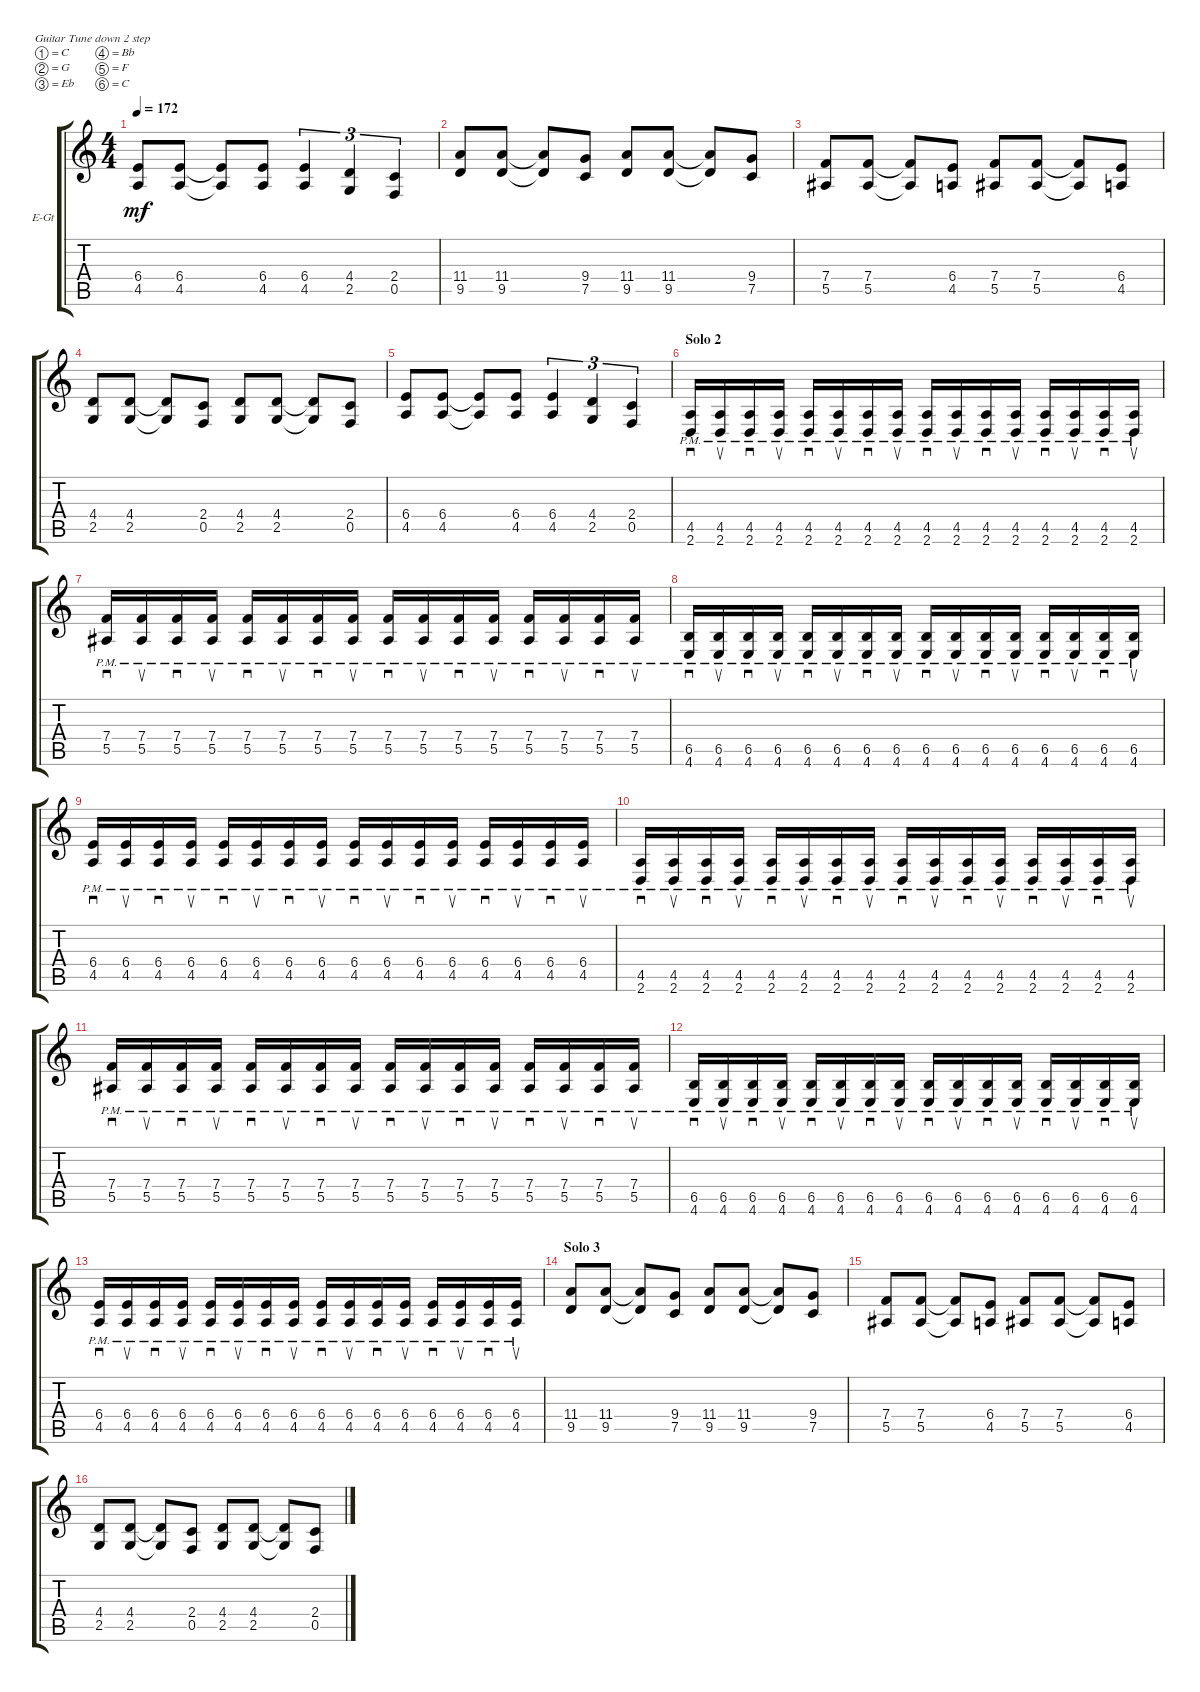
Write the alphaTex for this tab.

\bracketExtendMode groupsimilarinstruments
\firstSystemTrackNameOrientation horizontal
\otherSystemsTrackNameOrientation horizontal
\track ("Rhythm Guitar" "E-Gt") {instrument distortionguitar}
\staff {score tabs}
\tuning (C4 G3 Eb3 Bb2 F2 C2)
\ts (4 4)
\tempo 172
\clef g2
\ks c
(4.5 6.4).8{dy mf} (4.5 6.4).8 (4.5{t} 6.4{t}).8 (4.5 6.4).8 (4.5 6.4).4{tu (3 2)} (2.5 4.4).4{tu (3 2)} (0.5 2.4).4{tu (3 2)} |
(9.5 11.4).8 (9.5 11.4).8 (9.5{t} 11.4{t}).8 (7.5 9.4).8 (9.5 11.4).8 (9.5 11.4).8 (9.5{t} 11.4{t}).8 (7.5 9.4).8 |
(5.5{acc #} 7.4).8 (5.5{acc #} 7.4).8 (5.5{t acc #} 7.4{t}).8 (4.5 6.4).8 (5.5{acc #} 7.4).8 (5.5{acc #} 7.4).8 (5.5{t acc #} 7.4{t}).8 (4.5 6.4).8 |
(2.5 4.4).8 (2.5 4.4).8 (2.5{t} 4.4{t}).8 (0.5 2.4).8 (2.5 4.4).8 (2.5 4.4).8 (2.5{t} 4.4{t}).8 (0.5 2.4).8 |
(4.5 6.4).8 (4.5 6.4).8 (4.5{t} 6.4{t}).8 (4.5 6.4).8 (4.5 6.4).4{tu (3 2)} (2.5 4.4).4{tu (3 2)} (0.5 2.4).4{tu (3 2)} |
\section ("" "Solo 2")
(2.6{pm} 4.5{pm}).16{sd} (2.6{pm} 4.5{pm}).16{su} (2.6{pm} 4.5{pm}).16{sd} (2.6{pm} 4.5{pm}).16{su} (2.6{pm} 4.5{pm}).16{sd} (2.6{pm} 4.5{pm}).16{su} (2.6{pm} 4.5{pm}).16{sd} (2.6{pm} 4.5{pm}).16{su} (2.6{pm} 4.5{pm}).16{sd} (2.6{pm} 4.5{pm}).16{su} (2.6{pm} 4.5{pm}).16{sd} (2.6{pm} 4.5{pm}).16{su} (2.6{pm} 4.5{pm}).16{sd} (2.6{pm} 4.5{pm}).16{su} (2.6{pm} 4.5{pm}).16{sd} (2.6{pm} 4.5{pm}).16{su} |
(5.5{pm acc #} 7.4{pm}).16{sd} (5.5{pm acc #} 7.4{pm}).16{su} (5.5{pm acc #} 7.4{pm}).16{sd} (5.5{pm acc #} 7.4{pm}).16{su} (5.5{pm acc #} 7.4{pm}).16{sd} (5.5{pm acc #} 7.4{pm}).16{su} (5.5{pm acc #} 7.4{pm}).16{sd} (5.5{pm acc #} 7.4{pm}).16{su} (5.5{pm acc #} 7.4{pm}).16{sd} (5.5{pm acc #} 7.4{pm}).16{su} (5.5{pm acc #} 7.4{pm}).16{sd} (5.5{pm acc #} 7.4{pm}).16{su} (5.5{pm acc #} 7.4{pm}).16{sd} (5.5{pm acc #} 7.4{pm}).16{su} (5.5{pm acc #} 7.4{pm}).16{sd} (5.5{pm acc #} 7.4{pm}).16{su} |
(4.6{pm} 6.5{pm}).16{sd} (4.6{pm} 6.5{pm}).16{su} (4.6{pm} 6.5{pm}).16{sd} (4.6{pm} 6.5{pm}).16{su} (4.6{pm} 6.5{pm}).16{sd} (4.6{pm} 6.5{pm}).16{su} (4.6{pm} 6.5{pm}).16{sd} (4.6{pm} 6.5{pm}).16{su} (4.6{pm} 6.5{pm}).16{sd} (4.6{pm} 6.5{pm}).16{su} (4.6{pm} 6.5{pm}).16{sd} (4.6{pm} 6.5{pm}).16{su} (4.6{pm} 6.5{pm}).16{sd} (4.6{pm} 6.5{pm}).16{su} (4.6{pm} 6.5{pm}).16{sd} (4.6{pm} 6.5{pm}).16{su} |
(4.5{pm} 6.4{pm}).16{sd} (4.5{pm} 6.4{pm}).16{su} (4.5{pm} 6.4{pm}).16{sd} (4.5{pm} 6.4{pm}).16{su} (4.5{pm} 6.4{pm}).16{sd} (4.5{pm} 6.4{pm}).16{su} (4.5{pm} 6.4{pm}).16{sd} (4.5{pm} 6.4{pm}).16{su} (4.5{pm} 6.4{pm}).16{sd} (4.5{pm} 6.4{pm}).16{su} (4.5{pm} 6.4{pm}).16{sd} (4.5{pm} 6.4{pm}).16{su} (4.5{pm} 6.4{pm}).16{sd} (4.5{pm} 6.4{pm}).16{su} (4.5{pm} 6.4{pm}).16{sd} (4.5{pm} 6.4{pm}).16{su} |
(2.6{pm} 4.5{pm}).16{sd} (2.6{pm} 4.5{pm}).16{su} (2.6{pm} 4.5{pm}).16{sd} (2.6{pm} 4.5{pm}).16{su} (2.6{pm} 4.5{pm}).16{sd} (2.6{pm} 4.5{pm}).16{su} (2.6{pm} 4.5{pm}).16{sd} (2.6{pm} 4.5{pm}).16{su} (2.6{pm} 4.5{pm}).16{sd} (2.6{pm} 4.5{pm}).16{su} (2.6{pm} 4.5{pm}).16{sd} (2.6{pm} 4.5{pm}).16{su} (2.6{pm} 4.5{pm}).16{sd} (2.6{pm} 4.5{pm}).16{su} (2.6{pm} 4.5{pm}).16{sd} (2.6{pm} 4.5{pm}).16{su} |
(5.5{pm acc #} 7.4{pm}).16{sd} (5.5{pm acc #} 7.4{pm}).16{su} (5.5{pm acc #} 7.4{pm}).16{sd} (5.5{pm acc #} 7.4{pm}).16{su} (5.5{pm acc #} 7.4{pm}).16{sd} (5.5{pm acc #} 7.4{pm}).16{su} (5.5{pm acc #} 7.4{pm}).16{sd} (5.5{pm acc #} 7.4{pm}).16{su} (5.5{pm acc #} 7.4{pm}).16{sd} (5.5{pm acc #} 7.4{pm}).16{su} (5.5{pm acc #} 7.4{pm}).16{sd} (5.5{pm acc #} 7.4{pm}).16{su} (5.5{pm acc #} 7.4{pm}).16{sd} (5.5{pm acc #} 7.4{pm}).16{su} (5.5{pm acc #} 7.4{pm}).16{sd} (5.5{pm acc #} 7.4{pm}).16{su} |
(4.6{pm} 6.5{pm}).16{sd} (4.6{pm} 6.5{pm}).16{su} (4.6{pm} 6.5{pm}).16{sd} (4.6{pm} 6.5{pm}).16{su} (4.6{pm} 6.5{pm}).16{sd} (4.6{pm} 6.5{pm}).16{su} (4.6{pm} 6.5{pm}).16{sd} (4.6{pm} 6.5{pm}).16{su} (4.6{pm} 6.5{pm}).16{sd} (4.6{pm} 6.5{pm}).16{su} (4.6{pm} 6.5{pm}).16{sd} (4.6{pm} 6.5{pm}).16{su} (4.6{pm} 6.5{pm}).16{sd} (4.6{pm} 6.5{pm}).16{su} (4.6{pm} 6.5{pm}).16{sd} (4.6{pm} 6.5{pm}).16{su} |
(4.5{pm} 6.4{pm}).16{sd} (4.5{pm} 6.4{pm}).16{su} (4.5{pm} 6.4{pm}).16{sd} (4.5{pm} 6.4{pm}).16{su} (4.5{pm} 6.4{pm}).16{sd} (4.5{pm} 6.4{pm}).16{su} (4.5{pm} 6.4{pm}).16{sd} (4.5{pm} 6.4{pm}).16{su} (4.5{pm} 6.4{pm}).16{sd} (4.5{pm} 6.4{pm}).16{su} (4.5{pm} 6.4{pm}).16{sd} (4.5{pm} 6.4{pm}).16{su} (4.5{pm} 6.4{pm}).16{sd} (4.5{pm} 6.4{pm}).16{su} (4.5{pm} 6.4{pm}).16{sd} (4.5{pm} 6.4{pm}).16{su} |
\section ("" "Solo 3")
(9.5 11.4).8 (9.5 11.4).8 (9.5{t} 11.4{t}).8 (7.5 9.4).8 (9.5 11.4).8 (9.5 11.4).8 (9.5{t} 11.4{t}).8 (7.5 9.4).8 |
(5.5{acc #} 7.4).8 (5.5{acc #} 7.4).8 (5.5{t acc #} 7.4{t}).8 (4.5 6.4).8 (5.5{acc #} 7.4).8 (5.5{acc #} 7.4).8 (5.5{t acc #} 7.4{t}).8 (4.5 6.4).8 |
(2.5 4.4).8 (2.5 4.4).8 (2.5{t} 4.4{t}).8 (0.5 2.4).8 (2.5 4.4).8 (2.5 4.4).8 (2.5{t} 4.4{t}).8 (0.5 2.4).8
